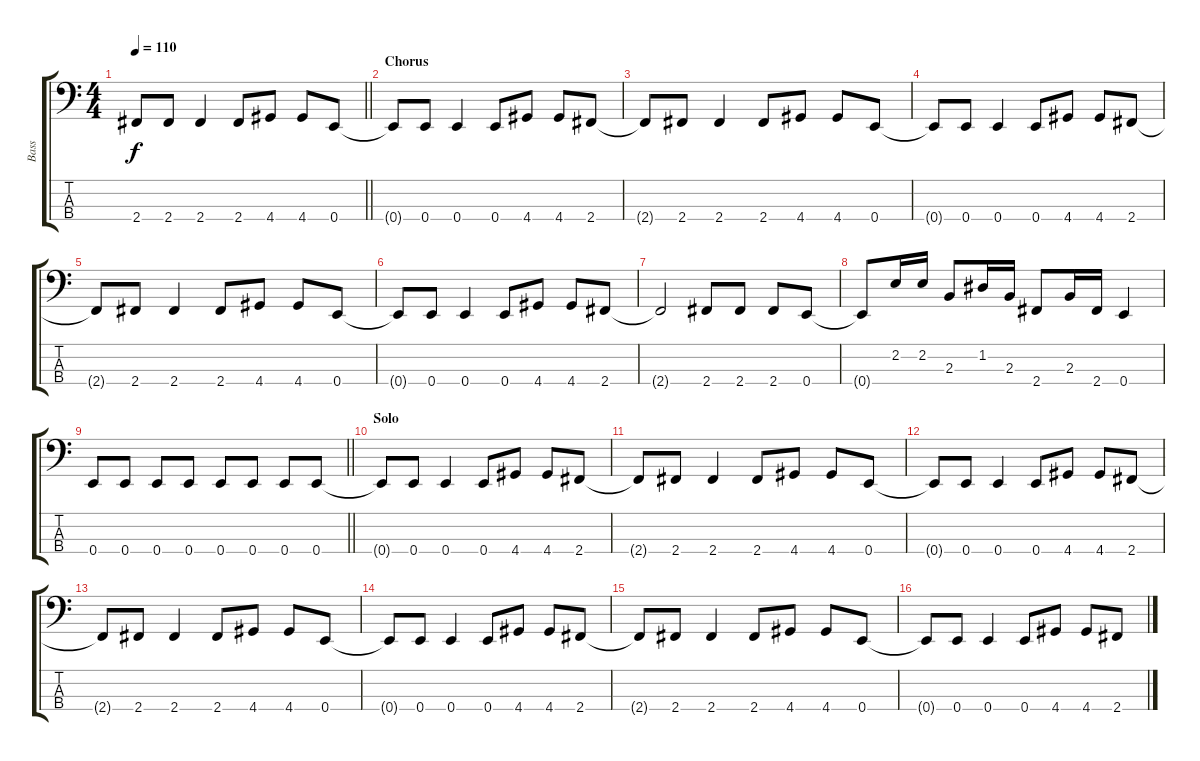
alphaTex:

\track ("Bass" "Bass") {instrument electricbassfinger}
\staff {score tabs}
\tuning (G2 D2 A1 E1) {hide}
\ts (4 4)
\tempo 110
\clef f4
\barLineRight lightlight
\ks c
2.4{t}.8{dy f} 2.4.8 2.4.4 2.4.8 4.4.8 4.4.8 0.4.8 |
\section ("" "Chorus")
0.4{t}.8 0.4.8 0.4.4 0.4.8 4.4.8 4.4.8 2.4.8 |
2.4{t}.8 2.4.8 2.4.4 2.4.8 4.4.8 4.4.8 0.4.8 |
0.4{t}.8 0.4.8 0.4.4 0.4.8 4.4.8 4.4.8 2.4.8 |
2.4{t}.8 2.4.8 2.4.4 2.4.8 4.4.8 4.4.8 0.4.8 |
0.4{t}.8 0.4.8 0.4.4 0.4.8 4.4.8 4.4.8 2.4.8 |
2.4{t}.2 2.4.8 2.4.8 2.4.8 0.4.8 |
0.4{t}.8 2.2.16 2.2.16 2.3.8 1.2.16 2.3.16 2.4.8 2.3.16 2.4.16 0.4.4 |
\barLineRight lightlight
0.4.8{volume 3} 0.4.8 0.4.8{volume 10} 0.4.8 0.4.8 0.4.8 0.4.8 0.4.8 |
\section ("" "Solo")
0.4{t}.8 0.4.8 0.4.4 0.4.8 4.4.8 4.4.8 2.4.8 |
2.4{t}.8 2.4.8 2.4.4 2.4.8 4.4.8 4.4.8 0.4.8 |
0.4{t}.8 0.4.8 0.4.4 0.4.8 4.4.8 4.4.8 2.4.8 |
2.4{t}.8 2.4.8 2.4.4 2.4.8 4.4.8 4.4.8 0.4.8 |
0.4{t}.8 0.4.8 0.4.4 0.4.8 4.4.8 4.4.8 2.4.8 |
2.4{t}.8 2.4.8 2.4.4 2.4.8 4.4.8 4.4.8 0.4.8 |
0.4{t}.8 0.4.8 0.4.4 0.4.8 4.4.8 4.4.8 2.4.8
